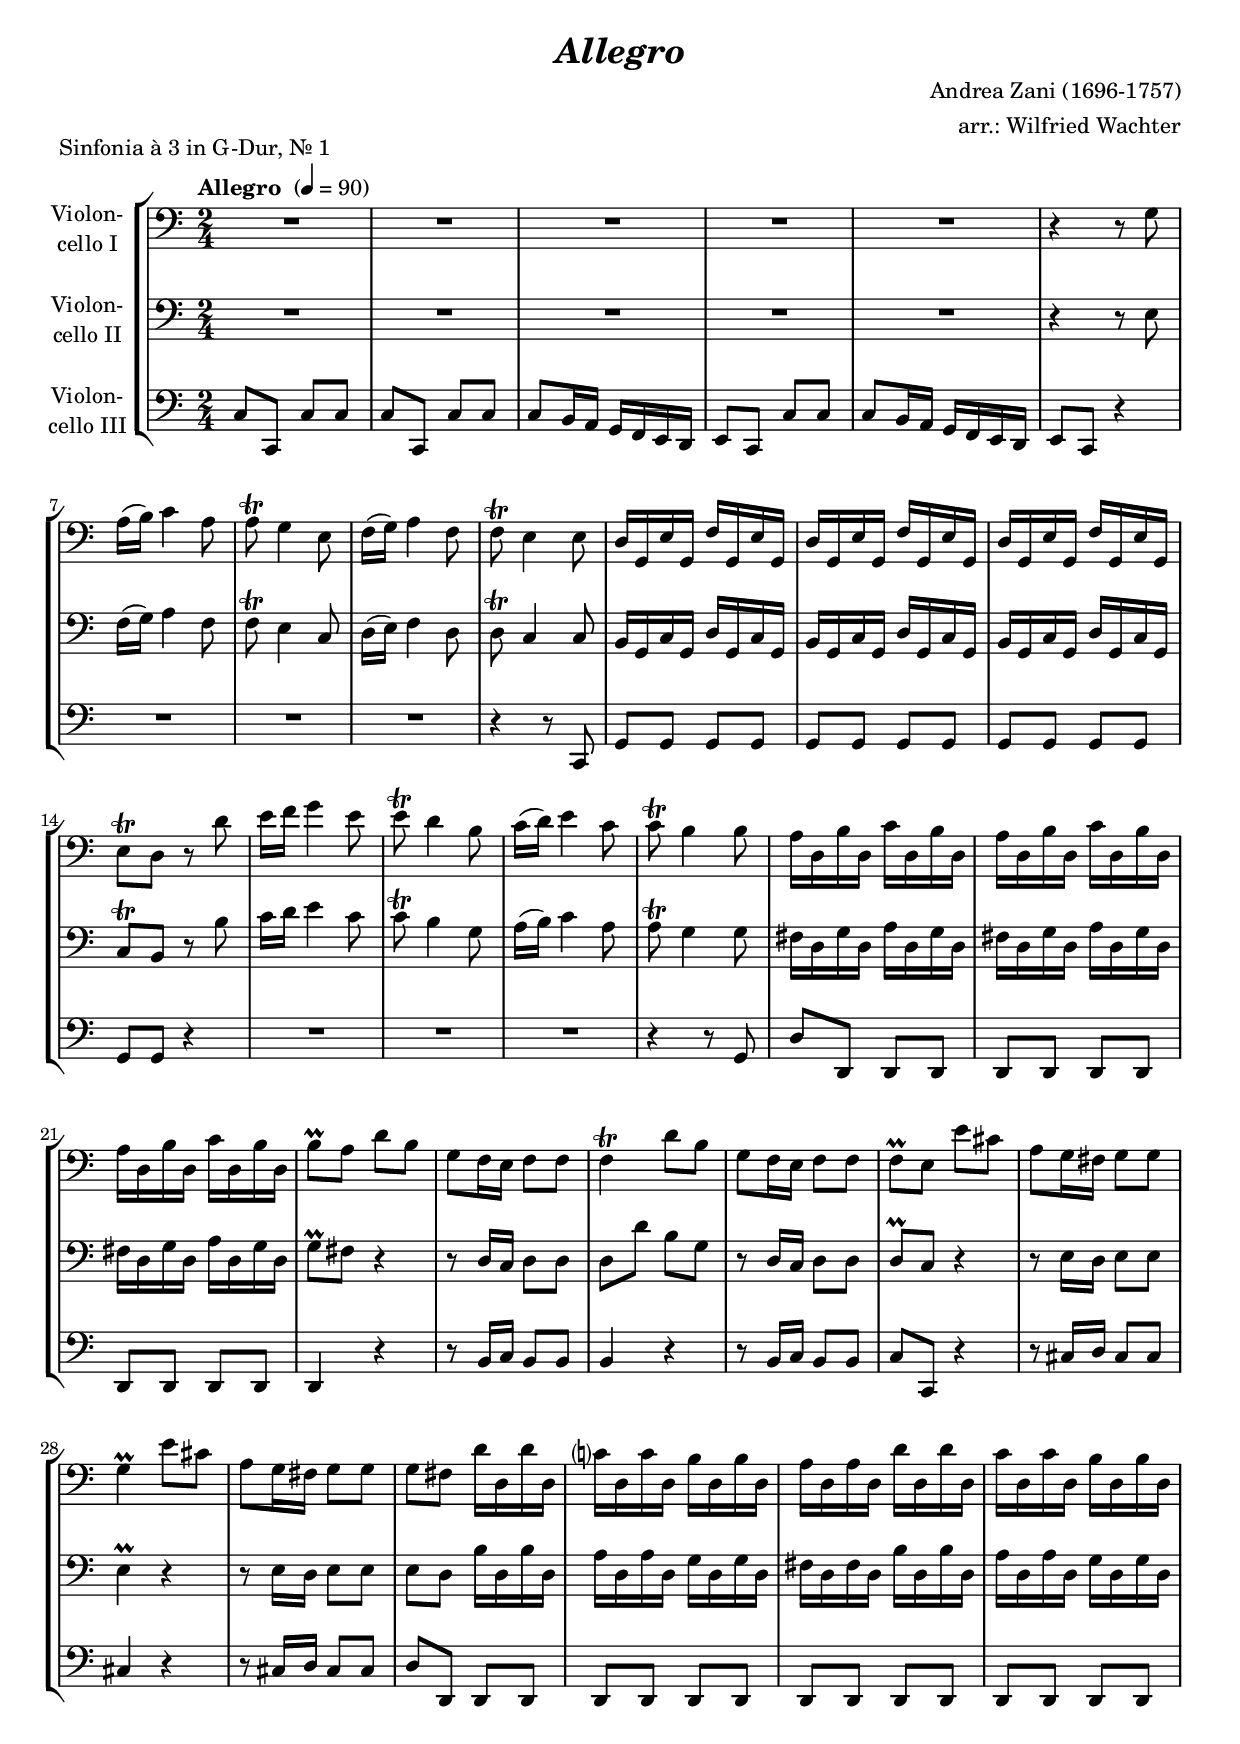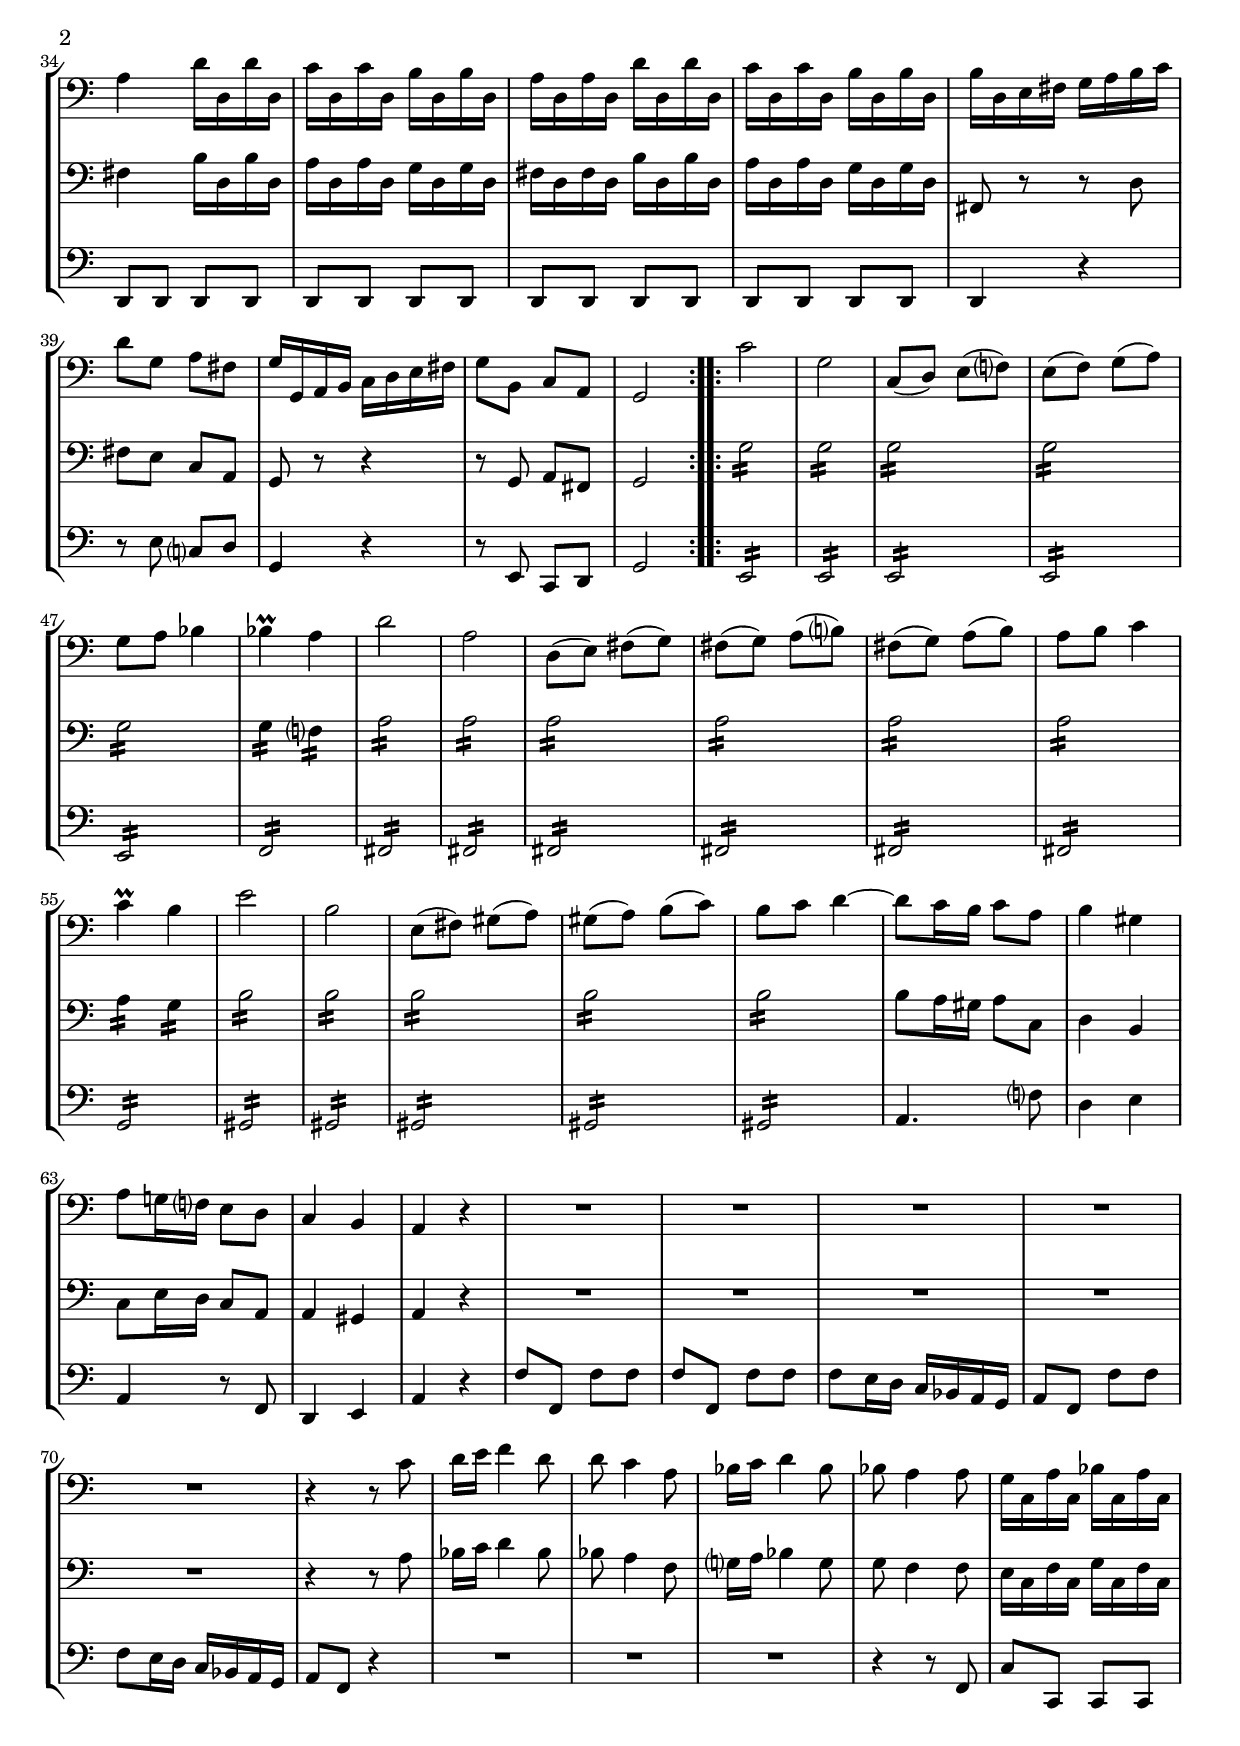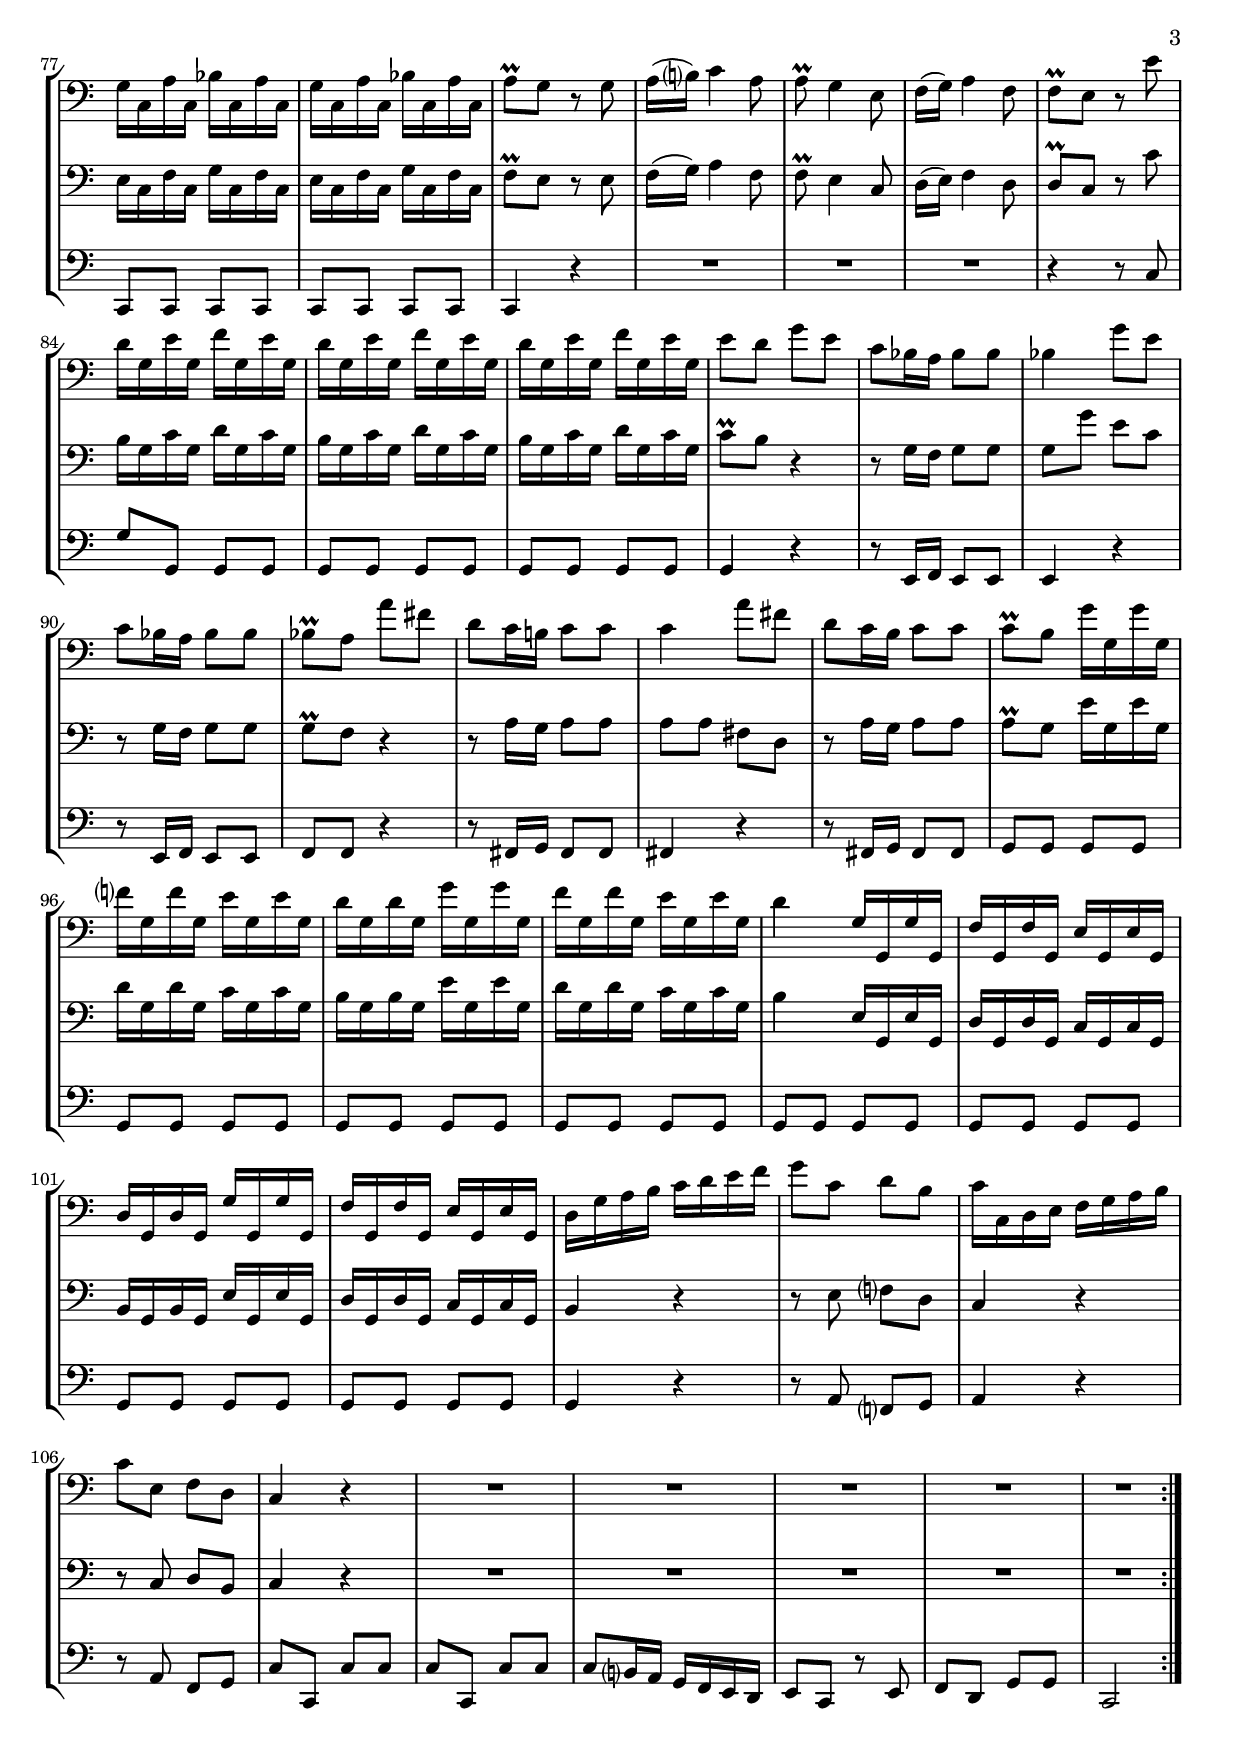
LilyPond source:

\version "2.18.2"
\include "deutsch.ly"
  
#(set-global-staff-size 19.25)

\header {
  title     = \markup \bold \italic "Allegro"
  composer  = "Andrea Zani (1696-1757)"
  arranger  = "arr.: Wilfried Wachter"
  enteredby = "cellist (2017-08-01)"
  piece     = "Sinfonia à 3 in G-Dur, Nr. 1"
}

voiceconsts = {
  \key c \major
  \time 2/4
  \clef "bass"
%  \numericTimeSignature
  \compressFullBarRests
  % Set default beaming for all staves
%  \set Timing.beamExceptions = #'()
%  \set Timing.baseMoment     = #(ly:make-moment 1 2)
%  \set Timing.beatStructure  = #'(1)
  \tempo "Allegro " 4=90
}

mifl = "flute"
miob = "oboe"
mifh = "french horn"
mist = "string ensemble 1"
%minstr = "accordion"
miba = "cello"

va = \relative c' {
  \voiceconsts

  \repeat volta 2 {
    R2*5
    r4 r8 g
    a16( h) c4 a8
    a\trill g4 e8
    f16( g) a4 f8
    f\trill e4 e8
    d16 g, e' g, f' g, e' g,
    d' g, e' g, f' g, e' g,
    
    d' g, e' g, f' g, e' g,
    e'8\trill d r d'
    e16 f g4 e8
    e\trill d4h8
    c16( d) e4 c8
    c\trill h4 h8
    a16 d, h' d, c' d, h' d,
    
    a' d, h' d, c' d, h' d,
    a' d, h' d, c' d, h' d,
    h'8\prall a d h
    g f16 e f8 f
    f4\trill d'8 h
    g f16 e f8 f
    f\prall e e' cis

    a g16 fis g8 g
    g4\prall e'8 cis
    a g16 fis g8 g
    g fis d'16 d, d' d,
    c'? d, c' d, h' d, h' d,
    a' d, a' d, d' d, d' d,
    
    c' d, c' d, h' d, h' d,
    a'4 d16 d, d' d,
    c' d, c' d, h' d, h' d,
    a' d, a' d, d' d, d' d,
    c' d, c' d, h' d, h' d,

    h' d, e fis g a h c
    d8 g, a fis
    g16 g, a h c d e fis
    g8 h, c a
    g2
  }

  \repeat volta 2 {
    c'
    g
    c,8( d) e( f?)

    e( f) g( a)
    g a b4
    b\prall a
    d2
    a
    d,8( e) fis( g)
    fis( g) a( h?)
    fis( g) a( h)
    a h c4
    c\prall h
    e2
    h

    e,8( fis) gis( a)
    gis( a) h( c)
    h c d4~
    d8 c16 h c8 a
    h4 gis
    a8 g!16 f? e8 d
    c4 h
    a r
    R2*5
    r4 r8 c'

    d16 e f4 d8
    d c4 a8
    b16 c d4 b8
    b a4 a8
    g16 c, a' c, b' c, a' c,
    g' c, a' c, b' c, a' c,
    
    g' c, a' c, b' c, a' c,
    a'8\prall g r g
    a16( h?) c4 a8
    a\prall g4 e8
    f16( g) a4 f8
    f\prall e r e'
    d16 g, e' g, f' g, e' g,

    d' g, e' g, f' g, e' g,
    d' g, e' g, f' g, e' g,
    e'8 d g e
    c b16 a b8 b
    b4 g'8 e
    c b16 a b8 b
    b\prall a a' fis

    d c16 h! c8 c
    c4 a'8 fis
    d c16 h c8 c
    c\prall h g'16 g, g' g,
    f'? g, f' g, e' g, e' g,
    d' g, d' g, g' g, g' g,

    f' g, f' g, e' g, e' g,
    d'4 g,16 g, g' g,
    f' g, f' g, e' g, e' g,
    d' g, d' g, g' g, g' g,
    f' g, f' g, e' g, e' g,

    d' g a h c d e f
    g8 c, d h
    c16 c, d e f g a h
    c8 e, f d
    c4 r
    R2*5
  }
}

vb = \relative c {
  \voiceconsts

  \repeat volta 2 {
    R2*5
    r4 r8 e
    f16( g) a4 f8
    f\trill e4 c8
    d16( e) f4 d8
    d\trill c4 c8
    h16 g c g d' g, c g
    h g c g d' g, c g
    
    h g c g d' g, c g
    c8\trill h r h'
    c16 d e4 c8
    c\trill h4 g8
    a16( h) c4 a8
    a\trill g4 g8
    fis16 d g d a' d, g d
    
    fis d g d a' d, g d
    fis d g d a' d, g d
    g8\prall fis r4
    r8 d16 c d8 d
    d d' h g
    r d16 c d8 d
    d\prall c r4

    r8 e16 d e8 e
    e4\prall r
    r8 e16 d e8 e
    e d h'16 d, h' d,
    a' d, a' d, g d g d
    fis d fis d h' d, h' d,
    a' d, a' d, g d g d

    fis4 h16 d, h' d,
    a' d, a' d, g d g d
    fis d fis d h' d, h' d,
    a' d, a' d, g d g d
    fis,8 r r d'
    fis e c a
    g r r4

    r8 g a fis
    g2
  }

  \repeat volta 2 {
    \repeat tremolo 8 g'16
    \repeat tremolo 8 g
    \repeat tremolo 8 g
    \repeat tremolo 8 g

    \repeat tremolo 8 g
    \repeat tremolo 4 g \repeat tremolo 4 f?
    \repeat tremolo 8 a
    \repeat tremolo 8 a
    \repeat tremolo 8 a

    \repeat tremolo 8 a
    \repeat tremolo 8 a
    \repeat tremolo 8 a
    \repeat tremolo 4 a \repeat tremolo 4 g
    \repeat tremolo 8 h

    \repeat tremolo 8 h
    \repeat tremolo 8 h
    \repeat tremolo 8 h
    \repeat tremolo 8 h
    h8 a16 gis a8 c,
    d4 h

    c8 e16 d c8 a
    a4 gis
    a r
    R2*5
    r4 r8 a'
    b16 c d4 b8
    b a4 f8
    g?16 a b4 g8
    g f4 f8

    e16 c f c g' c, f c
    e c f c g' c, f c
    e c f c g' c, f c
    f8\prall e r e
    f16( g) a4 f8
    f\prall e4 c8
    d16( e) f4 d8

    d\prall c r c'
    h16 g c g d' g, c g
    h g c g d' g, c g
    h g c g d' g, c g
    c8\prall h r4
    r8 g16 f g8 g
    g g' e c

    r g16 f g8 g
    g\prall f r4
    r8 a16 g a8 a
    a a fis d
    r a'16 g a8 a
    a\prall g e'16 g, e' g,
    d' g, d' g, c g c g

    h g h g e' g, e' g,
    d' g, d' g, c g c g
    h4 e,16 g, e' g,
    d' g, d' g, c g c g
    h g h g e' g, e' g,

    d' g, d' g, c g c g
    h4 r
    r8 e f? d
    c4 r
    r8 c d h
    c4 r
    R2*5
  }
}

vc = \relative c {
  \voiceconsts

  \repeat volta 2 {
    c8 c, c' c
    c c, c' c
    c h16 a g f e d
    e8 c c' c
    c h16 a g f e d
    e8 c r4    
    R2*3
    r4 r8 c
    
    g' g g g
    g g g g
    g g g g
    g g r4
    R2*3
    r4 r8 g
    d' d, d d
    d d d d    
    d d d d
    
    d4 r
    r8 h'16 c h8 h
    h4 r
    r8 h16 c h8 h
    c c, r4
    r8 cis'16 d cis8 cis
    cis4 r
    r8 cis16 d cis8 cis
    d d, d d

    d d d d
    d d d d
    d d d d
    d d d d
    d d d d
    d d d d
    d d d d

    d4 r
    r8 e' c? d
    g,4 r
    r8 e c d
    g2
  }

  \repeat volta 2 {
    \repeat tremolo 8 e16
    \repeat tremolo 8 e
    
    \repeat tremolo 8 e
    \repeat tremolo 8 e
    \repeat tremolo 8 e
    \repeat tremolo 8 f

    \repeat tremolo 8 fis
    \repeat tremolo 8 fis
    \repeat tremolo 8 fis
    \repeat tremolo 8 fis
    \repeat tremolo 8 fis

    \repeat tremolo 8 fis
    \repeat tremolo 8 g    
    \repeat tremolo 8 gis
    \repeat tremolo 8 gis
    \repeat tremolo 8 gis
    
    \repeat tremolo 8 gis
    \repeat tremolo 8 gis
    a4. f'?8
    d4 e
    a, r8 f
    d4 e
    a r
    f'8 f, f' f
    f f, f' f

    f e16 d c b a g
    a8 f f' f
    f e16 d c b a g
    a8 f r4
    R2*3
    r4 r8 f
    c' c, c c
    c c c c

    c c c c
    c4 r
    R2*3
    r4 r8 c'
    g' g, g g
    g g g g
    g g g g
    g4 r
    r8 e16 f e8 e
    e4 r

    r8 e16 f e8 e
    f f r4
    r8 fis16 g fis8 fis
    fis4 r
    r8 fis16 g fis8 fis
    g8 g g g
    g g g g
    g g g g
    g g g g

    g g g g
    g g g g
    g g g g
    g g g g
    g4 r
    r8 a f? g
    a4 r
    r8 a f g
    c c, c' c
    c c, c' c

    c h?16 a g f e d
    e8 c r e
    f d g g
    c,2
  }
}


music = \new StaffGroup <<
      \new Staff {
	\set Staff.midiInstrument = \miba
	\set Staff.instrumentName = \markup \center-column { "Violon-" "cello I" }
	\transpose c c { \va }
      }

      \new Staff {
	\set Staff.midiInstrument = \miba
	\set Staff.instrumentName = \markup \center-column { "Violon-" "cello II" }
	\transpose c c { \vb }
      }

      \new Staff {
	\set Staff.midiInstrument = \miba
	\set Staff.instrumentName = \markup \center-column { "Violon-" "cello III" }
	\transpose c c { \vc }
      }
>>

\book {
  \score {
    \music
    \layout {}
  }

  \score {
    \unfoldRepeats \music

    \midi {
      \context {
        \Score
      }
    }
  }
}
